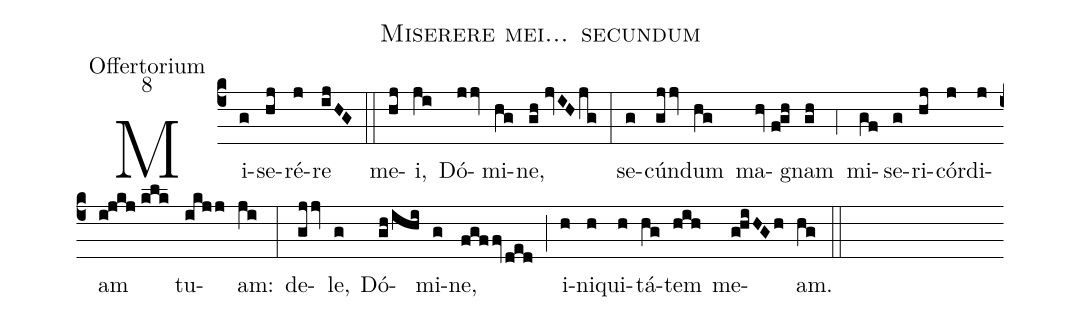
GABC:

name:Miserere mei... secundum;
office-part:Offertorium;
mode:8;
%%
(c4) Mi(g)se(hj)ré(j)re(ijHG) (::) me(hj)i,(ji) Dó(jjv)mi(hg)ne,(gh//jvIH/jg) (:) se(g)cún(gjjv)dum(hg) ma(hv//f!gh)gnam(gh) (;4) mi(gf)se(g)ri(hj)cór(j)di(j)am(i!jkj//klk) tu(ikjj)am:(ji) (:) de(gjjv)le,(g) Dó(gh/ihi)mi(g)ne,(fgffv/ded) (;) i(h)ni(h)qui(h)tá(hg)tem(hih) me(g!hiHGh)am.(hg) (::)
